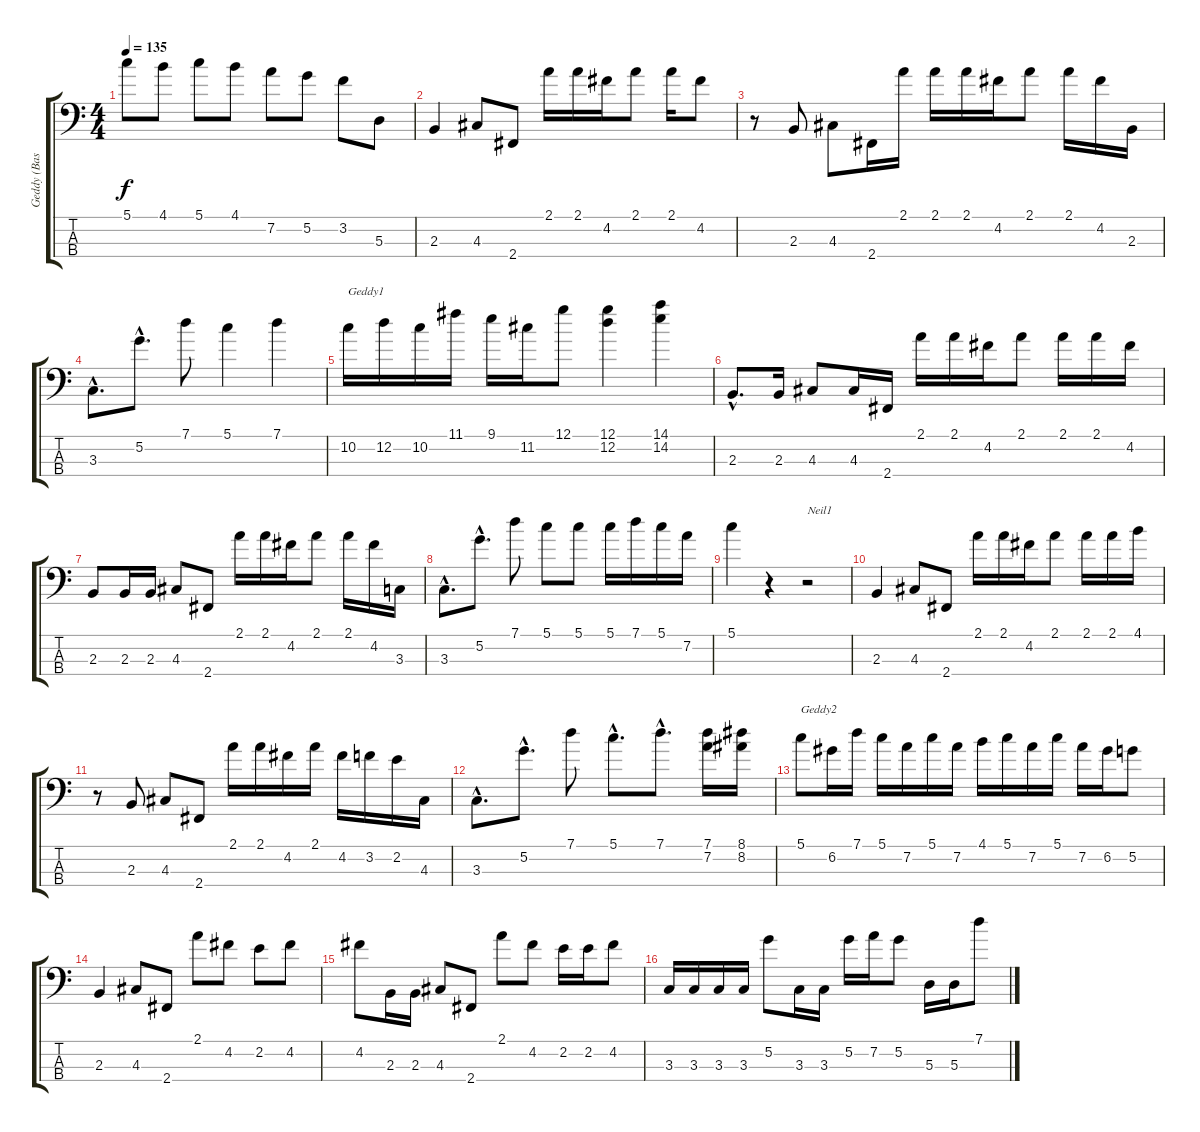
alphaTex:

\track ("Geddy (Bass)" "Geddy (Bas") {instrument electricbassfinger}
\staff {score tabs}
\tuning (G3 D3 A1 E1) {hide}
\ts (4 4)
\tempo 135
\clef f4
\ks c
5.1.8{dy f} 4.1.8 5.1.8 4.1.8 7.2.8 5.2.8 3.2.8 5.3.8 |
2.3.4 4.3.8 2.4.8 2.1.16 2.1.16 4.2.16 2.1.8 2.1.16 4.2.8 |
r.8 2.3.8 4.3.8 2.4.16 2.1.16 2.1.16 2.1.16 4.2.16 2.1.8 2.1.16 4.2.16 2.3.16 |
3.3{hac}.8{d} 5.2{hac}.8{d} 7.1.8 5.1.4 7.1.4 |
10.2.16{txt "Geddy1"} 12.2.16 10.2.16 11.1.16 9.1.16 11.2.16 12.1.8 (12.1 12.2).4 (14.1 14.2).4 |
2.3{hac}.8{d} 2.3.16 4.3.8 4.3.16 2.4.16 2.1.16 2.1.16 4.2.16 2.1.8 2.1.16 2.1.16 4.2.16 |
2.3.8 2.3.16 2.3.16 4.3.8 2.4.8 2.1.16 2.1.16 4.2.16 2.1.8 2.1.16 4.2.16 3.3.16 |
3.3{hac}.8{d} 5.2{hac}.8{d} 7.1.8 5.1.8 5.1.8 5.1.16 7.1.16 5.1.16 7.2.16 |
5.1.4 r.4 r.2{txt "Neil1"} |
2.3.4 4.3.8 2.4.8 2.1.16 2.1.16 4.2.16 2.1.8 2.1.16 2.1.16 4.1.16 |
r.8 2.3.8 4.3.8 2.4.8 2.1.16 2.1.16 4.2.16 2.1.16 4.2.16 3.2.16 2.2.16 4.3.16 |
3.3{hac}.8{d} 5.2{hac}.8{d} 7.1.8 5.1{hac}.8{d} 7.1{hac}.8{d} (7.1 7.2).16 (8.1 8.2).16 |
5.1.8{txt "Geddy2"} 6.2.16 7.1.16 5.1.16 7.2.16 5.1.16 7.2.16 4.1.16 5.1.16 7.2.16 5.1.16 7.2.16 6.2.16 5.2.8 |
2.3.4 4.3.8 2.4.8 2.1.8 4.2.8 2.2.8 4.2.8 |
4.2.8 2.3.16 2.3.16 4.3.8 2.4.8 2.1.8 4.2.8 2.2.16 2.2.16 4.2.8 |
3.3.16 3.3.16 3.3.16 3.3.16 5.2.8 3.3.16 3.3.16 5.2.16 7.2.16 5.2.8 5.3.16 5.3.16 7.1.8
